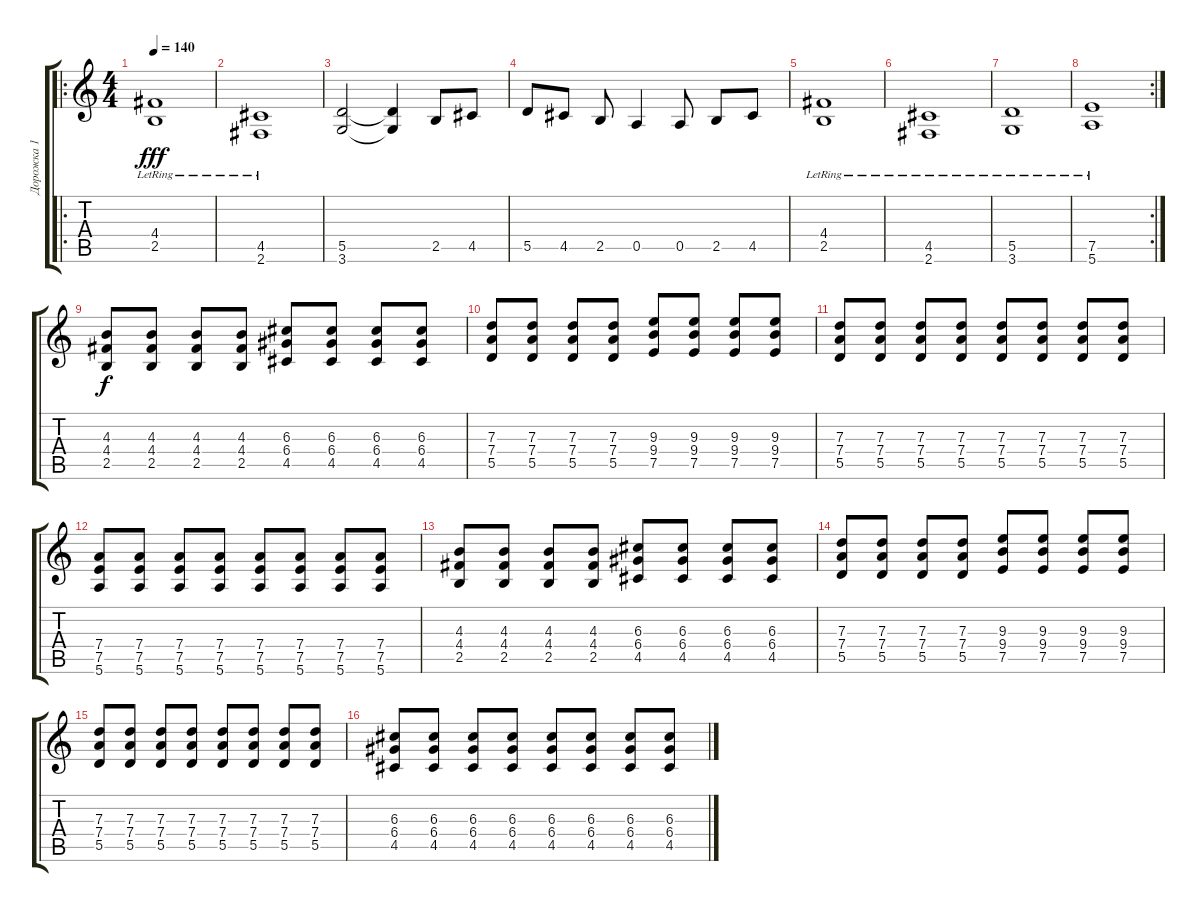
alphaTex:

\track ("Дорожка 1" "Дорожка 1") {instrument acousticguitarsteel}
\staff {score tabs}
\tuning (E4 B3 G3 D3 A2 E2) {hide}
\ro
\ts (4 4)
\tempo 140
\clef g2
\ks c
(4.4{lr} 2.5{lr}).1{dy fff} |
(4.5{lr} 2.6{lr}).1 |
(5.5 3.6).2 (5.5{t} 3.6{t}).4 2.5.8 4.5.8 |
5.5.8 4.5.8 2.5.8 0.5.4 0.5.8 2.5.8 4.5.8 |
(4.4{lr} 2.5{lr}).1 |
(4.5{lr} 2.6{lr}).1 |
(5.5{lr} 3.6{lr}).1 |
\rc 2
(7.5{lr} 5.6{lr}).1 |
(4.3 4.4 2.5).8{dy f} (4.3 4.4 2.5).8 (4.3 4.4 2.5).8 (4.3 4.4 2.5).8 (6.3 6.4 4.5).8 (6.3 6.4 4.5).8 (6.3 6.4 4.5).8 (6.3 6.4 4.5).8 |
(7.3 7.4 5.5).8 (7.3 7.4 5.5).8 (7.3 7.4 5.5).8 (7.3 7.4 5.5).8 (9.3 9.4 7.5).8 (9.3 9.4 7.5).8 (9.3 9.4 7.5).8 (9.3 9.4 7.5).8 |
(7.3 7.4 5.5).8 (7.3 7.4 5.5).8 (7.3 7.4 5.5).8 (7.3 7.4 5.5).8 (7.3 7.4 5.5).8 (7.3 7.4 5.5).8 (7.3 7.4 5.5).8 (7.3 7.4 5.5).8 |
(7.4 7.5 5.6).8 (7.4 7.5 5.6).8 (7.4 7.5 5.6).8 (7.4 7.5 5.6).8 (7.4 7.5 5.6).8 (7.4 7.5 5.6).8 (7.4 7.5 5.6).8 (7.4 7.5 5.6).8 |
(4.3 4.4 2.5).8 (4.3 4.4 2.5).8 (4.3 4.4 2.5).8 (4.3 4.4 2.5).8 (6.3 6.4 4.5).8 (6.3 6.4 4.5).8 (6.3 6.4 4.5).8 (6.3 6.4 4.5).8 |
(7.3 7.4 5.5).8 (7.3 7.4 5.5).8 (7.3 7.4 5.5).8 (7.3 7.4 5.5).8 (9.3 9.4 7.5).8 (9.3 9.4 7.5).8 (9.3 9.4 7.5).8 (9.3 9.4 7.5).8 |
(7.3 7.4 5.5).8 (7.3 7.4 5.5).8 (7.3 7.4 5.5).8 (7.3 7.4 5.5).8 (7.3 7.4 5.5).8 (7.3 7.4 5.5).8 (7.3 7.4 5.5).8 (7.3 7.4 5.5).8 |
(6.3 6.4 4.5).8 (6.3 6.4 4.5).8 (6.3 6.4 4.5).8 (6.3 6.4 4.5).8 (6.3 6.4 4.5).8 (6.3 6.4 4.5).8 (6.3 6.4 4.5).8 (6.3 6.4 4.5).8
